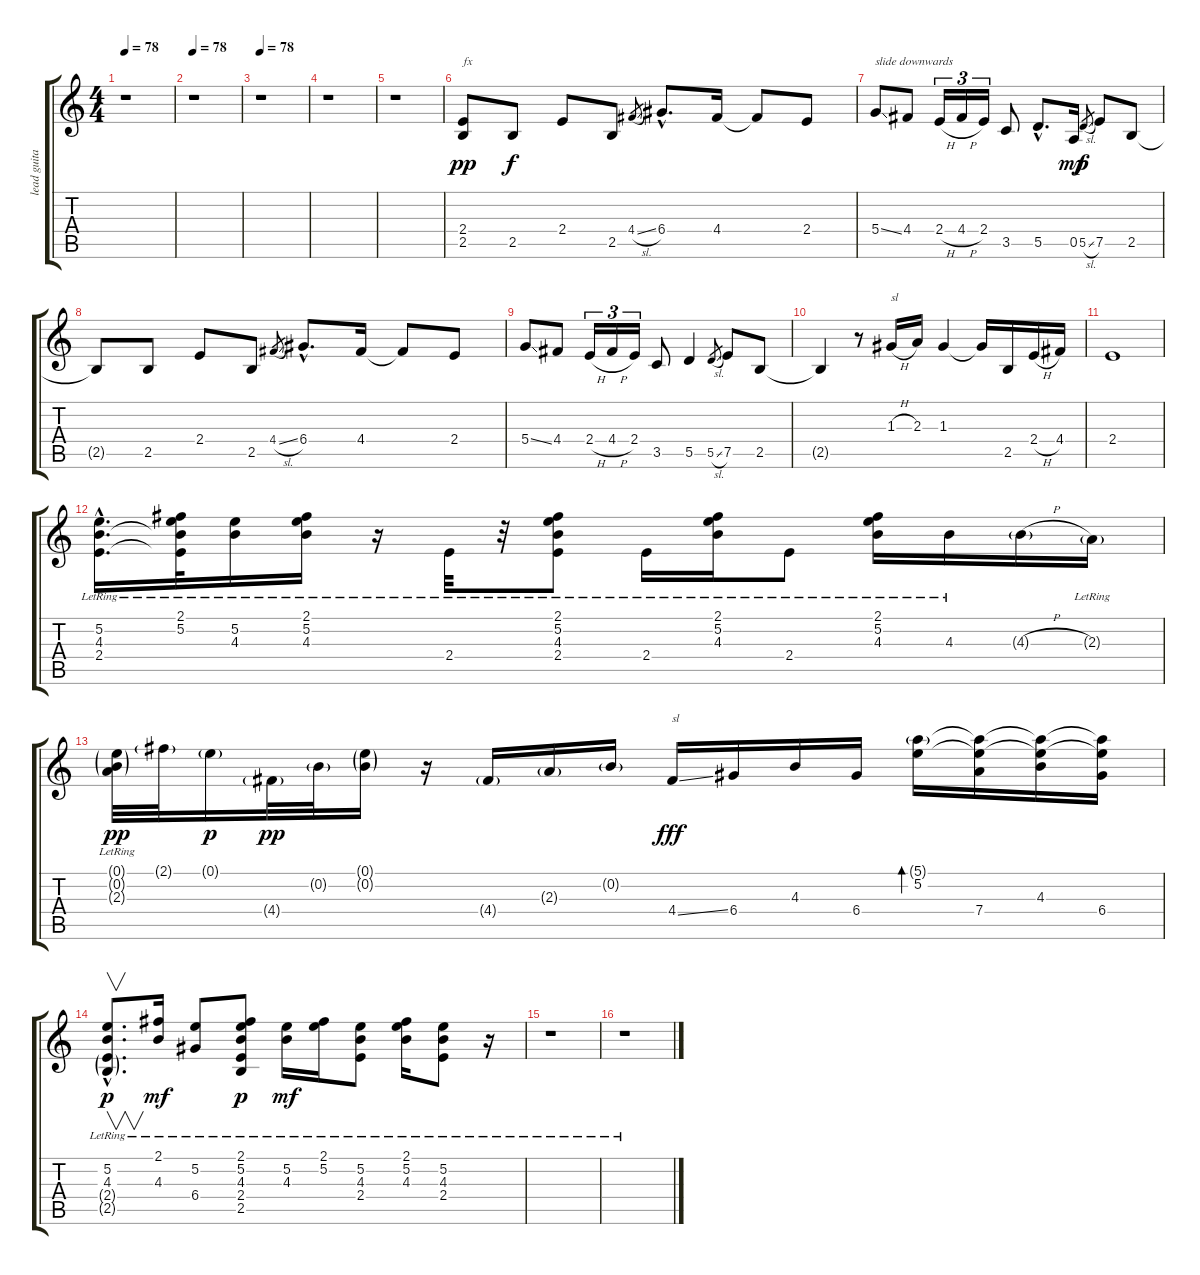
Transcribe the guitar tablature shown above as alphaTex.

\track ("lead guitar" "lead guita") {instrument overdrivenguitar}
\staff {score tabs}
\tuning (E4 B3 G3 D3 A2 E2) {hide}
\ts (4 4)
\tempo 78
\clef g2
\ks c
r.1{dy pp instrument overdrivenguitar} |
\tempo 78
r.1 |
\tempo 78
r.1 |
r.1 |
r.1 |
(2.4 2.5).8{txt "fx" instrument overdrivenguitar} 2.5.8{dy f volume 9 instrument lead3calliope} 2.4.8 2.5.8 4.4{sl}.8{gr} 6.4{hac}.8{d} 4.4.16 4.4{t}.8 2.4.8 |
5.4{ss}.8{txt "slide downwards"} 4.4.8 2.4{h}.16{tu (3 2)} 4.4{h}.16{tu (3 2)} 2.4.16{tu (3 2)} 3.5.8 5.5{hac}.8{d} 0.5.16{dy mp} 5.5{sl}.8{gr dy f} 7.5.8 2.5.8 |
2.5{t}.8 2.5.8 2.4.8 2.5.8 4.4{sl}.8{gr} 6.4{hac}.8{d} 4.4.16 4.4{t}.8 2.4.8 |
5.4{ss}.8 4.4.8 2.4{h}.16{tu (3 2)} 4.4{h}.16{tu (3 2)} 2.4.16{tu (3 2)} 3.5.8 5.5.4 5.5{sl}.8{gr} 7.5.8 2.5.8 |
2.5{t}.4 r.8 1.3{h}.16{txt "sl"} 2.3.16 1.3.4 1.3{t}.16 2.5.16 2.4{h}.16 4.4.16 |
2.4.1 |
(5.2{hac lr} 4.3{hac lr} 2.4{hac lr}).16{d volume 6 instrument electricguitarclean} (2.1{lr} 5.2{lr} 4.3{t} 2.4{t}).32 (5.2{lr} 4.3{lr}).16 (2.1{lr} 5.2{lr} 4.3{lr}).16 r.16 2.4{lr}.32 r.32 (2.1{lr} 5.2{lr} 4.3{lr} 2.4{lr}).8 2.4{lr}.16 (2.1{lr} 5.2{lr} 4.3{lr}).16 2.4{lr}.8 (2.1{lr} 5.2{lr} 4.3{lr}).16 4.3{lr}.16 4.3{h g}.16 2.3{g lr}.16 |
(0.1{g lr} 0.2{g} 2.3{g}).32{txt " " dy pp} 2.1{g}.32 0.1{g}.16{dy p} 4.4{g}.32{dy pp} 0.2{g}.32 (0.1{g} 0.2{g}).16 r.16 4.4{g}.16 2.3{g}.16 0.2{g}.16 4.4{ss}.16{txt "sl" dy fff instrument electricguitarjazz} 6.4.16 4.3.16 6.4.16 (5.1{g} 5.2).16{bd 240} (5.1{t} 5.2{t} 7.4).16 (5.1{t} 5.2{t} 4.3).16 (5.1{t} 5.2{t} 6.4).16 |
(5.2{hac lr} 4.3{hac} 2.4{g hac lr} 2.5{g hac lr}).8{v d txt " " dy p} (2.1{lr} 4.3).16{dy mf instrument electricguitarclean} (5.2{lr} 6.4{lr}).8 (2.1{lr} 5.2{lr} 4.3 2.4{lr} 2.5{lr}).8{dy p} (5.2{lr} 4.3).16{dy mf} (2.1{lr} 5.2{lr}).16 (5.2{lr} 4.3 2.4{lr}).8 (2.1{lr} 5.2{lr} 4.3).16 (5.2{lr} 4.3 2.4{lr}).8 r.16 |
r.1{txt " "} |
r.1{txt " "}
